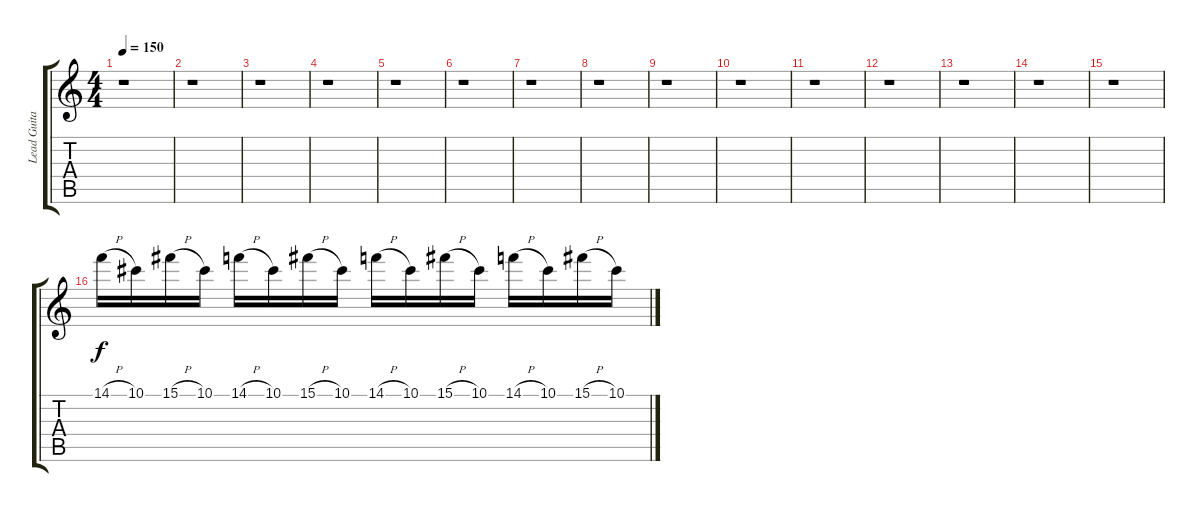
\track ("Lead Guitar II" "Lead Guita") {instrument overdrivenguitar}
\staff {score tabs}
\tuning (Eb4 Bb3 Gb3 Db3 Ab2 Eb2) {hide}
\ts (4 4)
\tempo 150
\clef g2
\ks c
r.1{dy f} |
r.1 |
r.1 |
r.1 |
r.1 |
r.1 |
r.1 |
r.1 |
r.1 |
r.1 |
r.1 |
r.1 |
r.1 |
r.1 |
r.1 |
14.1{h}.16{balance 4 instrument overdrivenguitar} 10.1.16 15.1{h}.16 10.1.16 14.1{h}.16 10.1.16 15.1{h}.16 10.1.16 14.1{h}.16 10.1.16 15.1{h}.16 10.1.16 14.1{h}.16 10.1.16 15.1{h}.16 10.1.16
